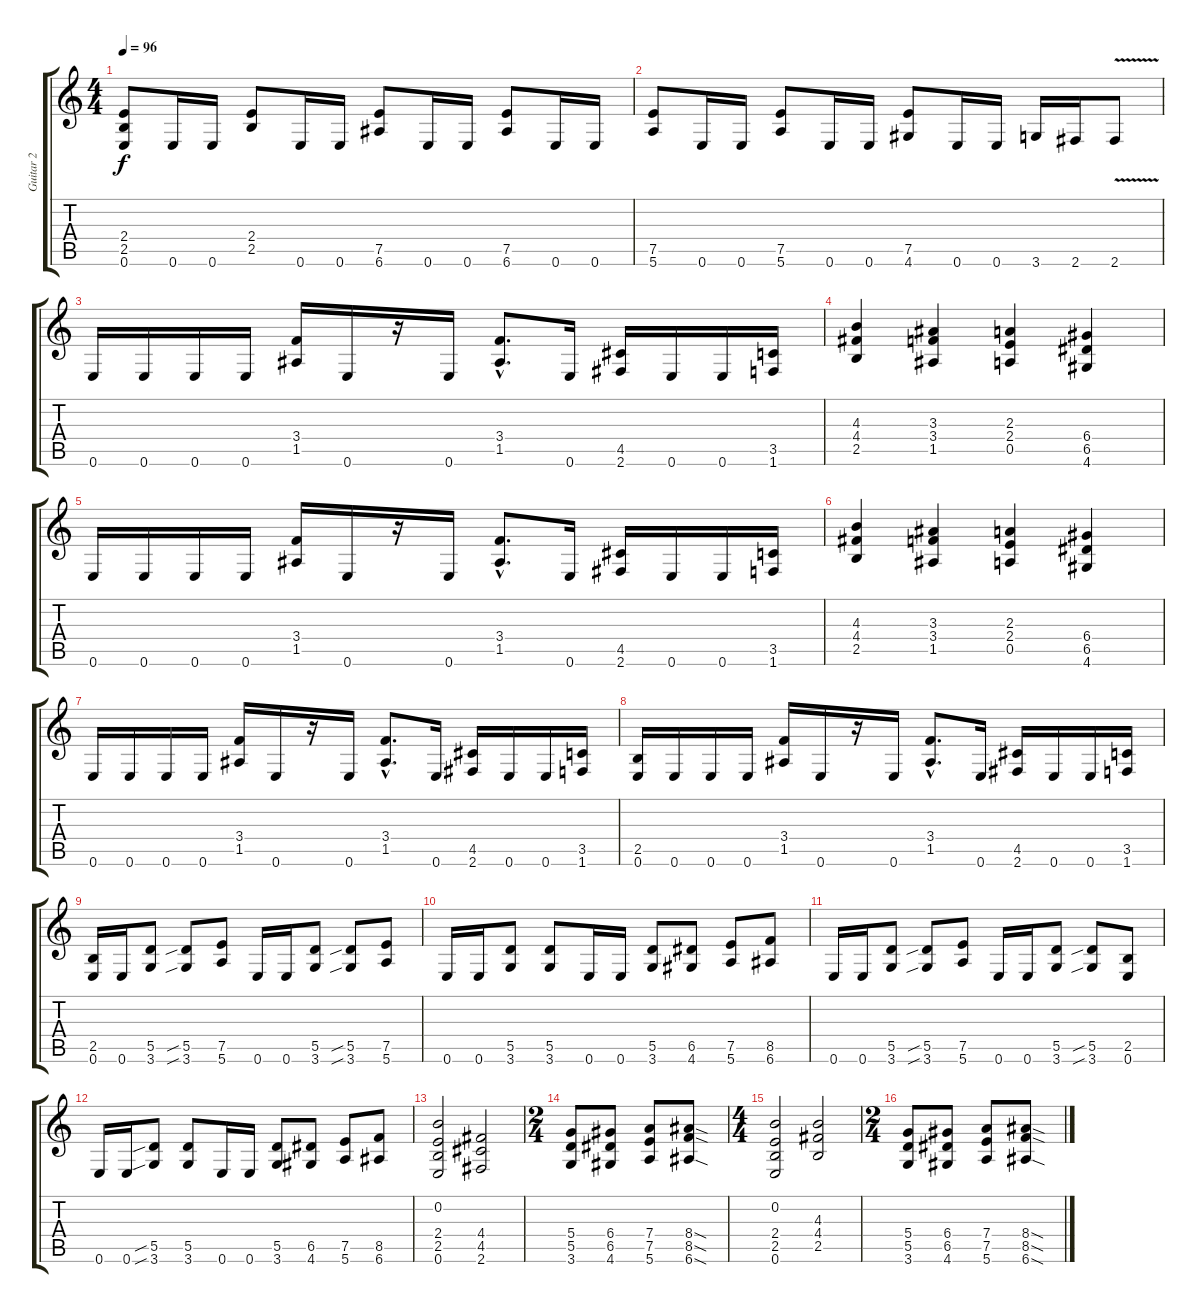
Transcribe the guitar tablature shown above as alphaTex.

\track ("Guitar 2" "Guitar 2") {instrument distortionguitar}
\staff {score tabs}
\tuning (E4 B3 G3 D3 A2 E2) {hide}
\ts (4 4)
\tempo 96
\clef g2
\ks c
(2.4 2.5 0.6).8{dy f} 0.6.16 0.6.16 (2.4 2.5).8 0.6.16 0.6.16 (7.5 6.6).8 0.6.16 0.6.16 (7.5 6.6).8 0.6.16 0.6.16 |
(7.5 5.6).8 0.6.16 0.6.16 (7.5 5.6).8 0.6.16 0.6.16 (7.5 4.6).8 0.6.16 0.6.16 3.6.16 2.6.16 2.6{v}.8 |
0.6.16 0.6.16 0.6.16 0.6.16 (3.4 1.5).16 0.6.16 r.16 0.6.16 (3.4{hac} 1.5{hac}).8{d} 0.6.16 (4.5 2.6).16 0.6.16 0.6.16 (3.5 1.6).16 |
(4.3 4.4 2.5).4 (3.3 3.4 1.5).4 (2.3 2.4 0.5).4 (6.4 6.5 4.6).4 |
0.6.16 0.6.16 0.6.16 0.6.16 (3.4 1.5).16 0.6.16 r.16 0.6.16 (3.4{hac} 1.5{hac}).8{d} 0.6.16 (4.5 2.6).16 0.6.16 0.6.16 (3.5 1.6).16 |
(4.3 4.4 2.5).4 (3.3 3.4 1.5).4 (2.3 2.4 0.5).4 (6.4 6.5 4.6).4 |
0.6.16 0.6.16 0.6.16 0.6.16 (3.4 1.5).16 0.6.16 r.16 0.6.16 (3.4{hac} 1.5{hac}).8{d} 0.6.16 (4.5 2.6).16 0.6.16 0.6.16 (3.5 1.6).16 |
(2.5 0.6).16 0.6.16 0.6.16 0.6.16 (3.4 1.5).16 0.6.16 r.16 0.6.16 (3.4{hac} 1.5{hac}).8{d} 0.6.16 (4.5 2.6).16 0.6.16 0.6.16 (3.5 1.6).16 |
(2.5 0.6).16 0.6.16 (5.5 3.6).8 (5.5{sib} 3.6{sib}).8 (7.5 5.6).8 0.6.16 0.6.16 (5.5 3.6).8 (5.5{sib} 3.6{sib}).8 (7.5 5.6).8 |
0.6.16 0.6.16 (5.5 3.6).8 (5.5 3.6).8 0.6.16 0.6.16 (5.5 3.6).8 (6.5 4.6).8 (7.5 5.6).8 (8.5 6.6).8 |
0.6.16 0.6.16 (5.5 3.6).8 (5.5{sib} 3.6{sib}).8 (7.5 5.6).8 0.6.16 0.6.16 (5.5 3.6).8 (5.5{sib} 3.6{sib}).8 (2.5 0.6).8 |
0.6.16 0.6.16 (5.5{sib} 3.6{sib}).8 (5.5 3.6).8 0.6.16 0.6.16 (5.5 3.6).8 (6.5 4.6).8 (7.5 5.6).8 (8.5 6.6).8 |
(0.2 2.4 2.5 0.6).2 (4.4 4.5 2.6).2 |
\ts (2 4)
(5.4 5.5 3.6).8 (6.4 6.5 4.6).8 (7.4 7.5 5.6).8 (8.4{sod} 8.5{sod} 6.6{sod}).8 |
\ts (4 4)
(0.2 2.4 2.5 0.6).2 (4.3 4.4 2.5).2 |
\ts (2 4)
(5.4 5.5 3.6).8 (6.4 6.5 4.6).8 (7.4 7.5 5.6).8 (8.4{sod} 8.5{sod} 6.6{sod}).8
